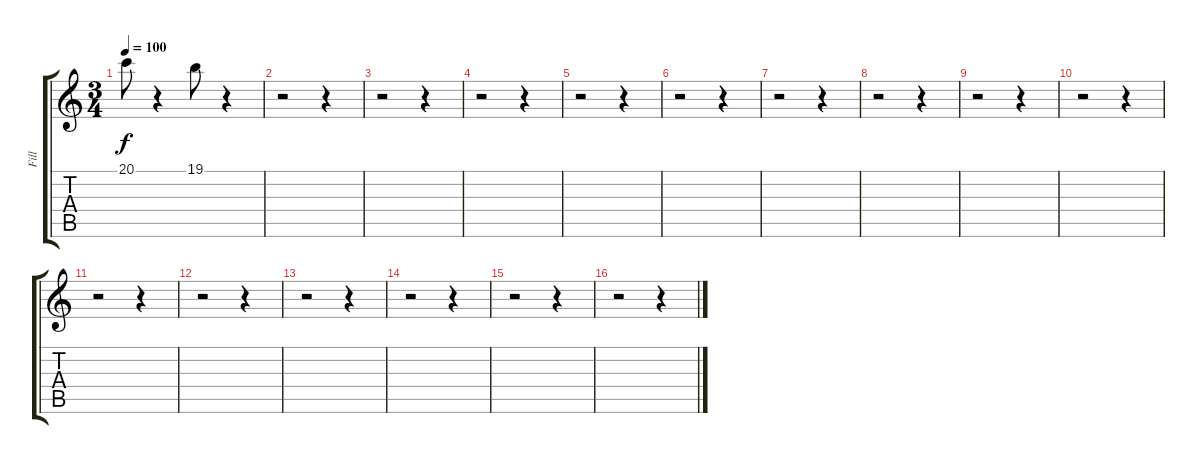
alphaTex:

\track ("Fill" "Fill") {instrument musicbox}
\staff {score tabs}
\tuning (E4 B3 G3 D3 A2 E2) {hide}
\ts (3 4)
\tempo 100
\clef g2
\ks c
20.1.8{dy f} r.4 19.1.8 r.4 |
r.2 r.4 |
r.2 r.4 |
r.2 r.4 |
r.2 r.4 |
r.2 r.4 |
r.2 r.4 |
r.2 r.4 |
r.2 r.4 |
r.2 r.4 |
r.2 r.4 |
r.2 r.4 |
r.2 r.4 |
r.2 r.4 |
r.2 r.4 |
r.2 r.4
